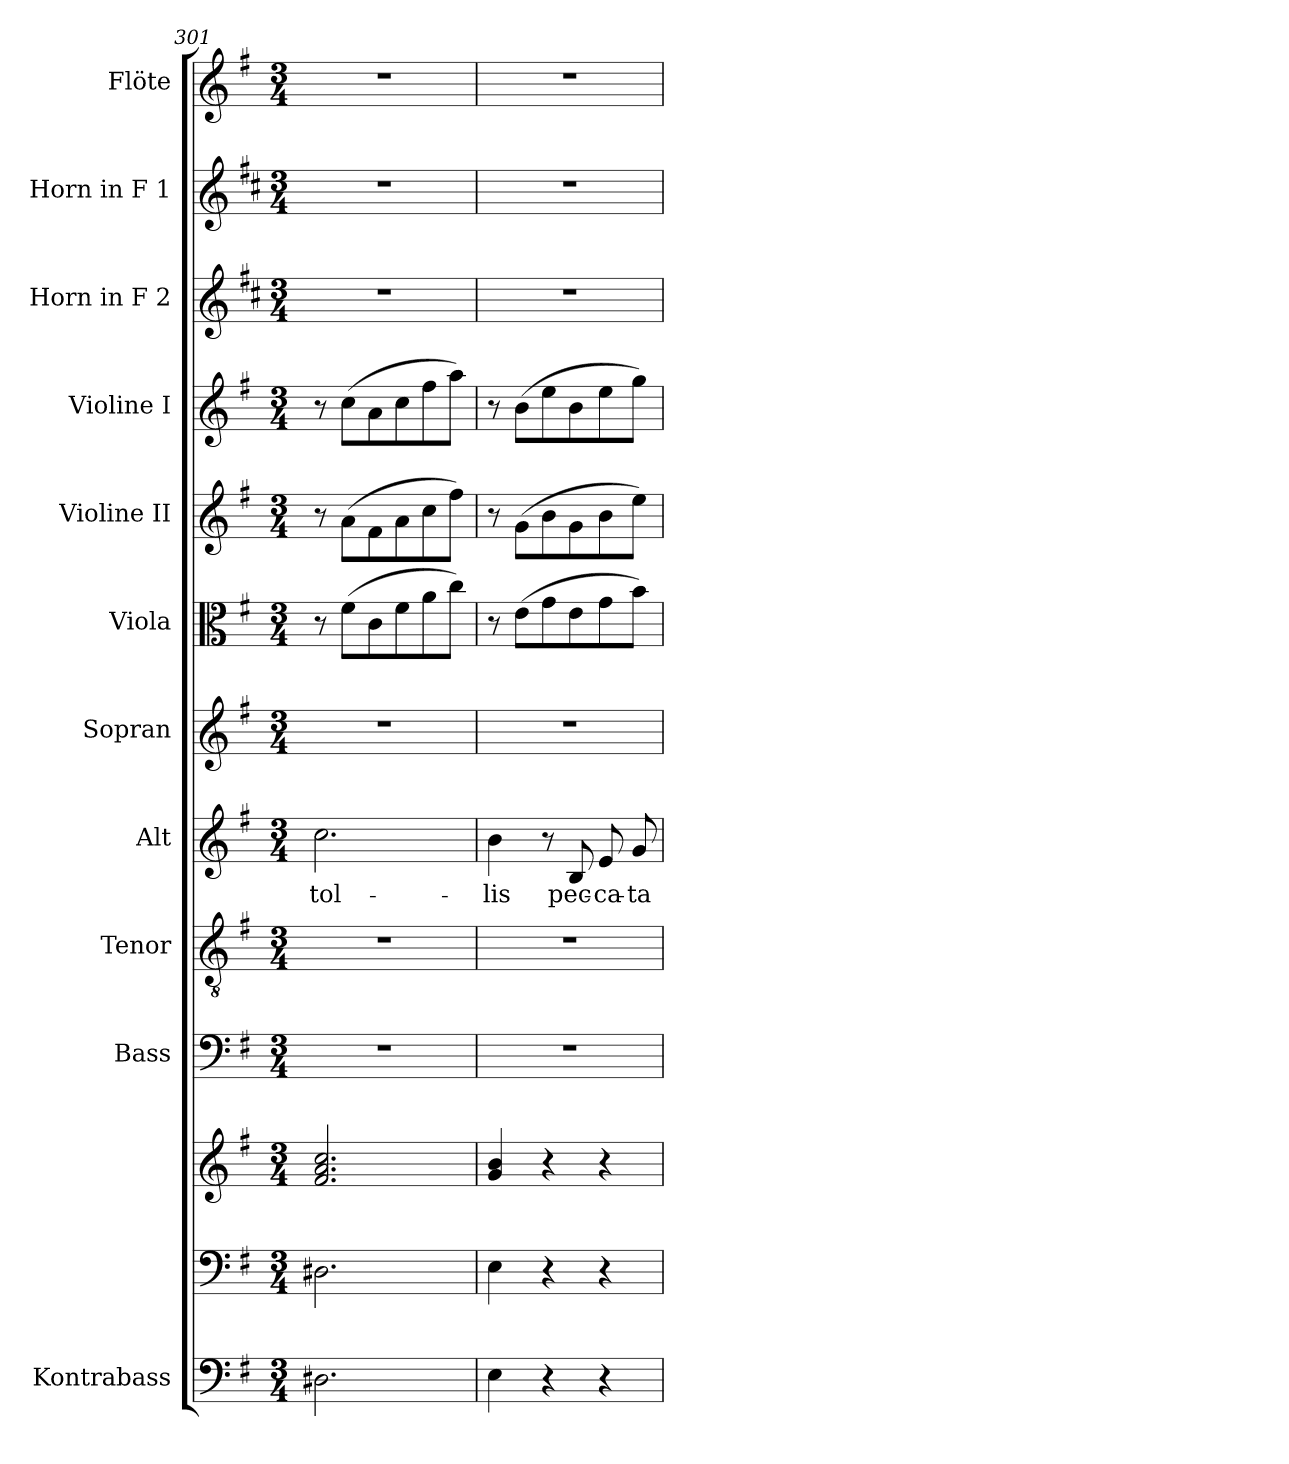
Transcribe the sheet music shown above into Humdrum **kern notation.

**kern	**kern	**kern	**kern	**kern	**kern	**text	**kern	**kern	**kern	**kern	**kern	**kern	**kern
*part12	*part11	*part11	*part10	*part9	*part8	*part8	*part7	*part6	*part5	*part4	*part3	*part2	*part1
*staff13	*staff12	*staff11	*staff10	*staff9	*staff8	*staff8	*staff7	*staff6	*staff5	*staff4	*staff3	*staff2	*staff1
*I"Kontrabass	*	*	*I"Bass	*I"Tenor	*I"Alt	*	*I"Sopran	*I"Viola	*I"Violine II	*I"Violine I	*I"Horn in F 2	*I"Horn in F 1	*I"Flöte
*I'Kb.	*	*	*I'B.	*I'T.	*I'A.	*	*I'S.	*I'Vla.	*I'Vl. II	*I'Vl. I	*	*	*I'Fl.
*clefF4	*clefF4	*clefG2	*clefF4	*clefGv2	*clefG2	*	*clefG2	*clefC3	*clefG2	*clefG2	*clefG2	*clefG2	*clefG2
*ITrd7c12	*	*	*	*	*	*	*	*	*	*	*ITrd4c7	*ITrd4c7	*
*k[f#]	*k[f#]	*k[f#]	*k[f#]	*k[f#]	*k[f#]	*	*k[f#]	*k[f#]	*k[f#]	*k[f#]	*k[f#]	*k[f#]	*k[f#]
*G:	*G:	*G:	*G:	*G:	*G:	*	*G:	*G:	*G:	*G:	*G:	*G:	*G:
*M3/4	*M3/4	*M3/4	*M3/4	*M3/4	*M3/4	*	*M3/4	*M3/4	*M3/4	*M3/4	*M3/4	*M3/4	*M3/4
=301	=301	=301	=301	=301	=301	=301	=301	=301	=301	=301	=301	=301	=301
!	!	!	!	!	!	!LO:LY:b	!	!	!	!	!	!	!
2.DD#X\	2.D#X\	2.f#/ 2.a/ 2.cc/	2.r	2.r	2.cc\	tol-	2.r	8r	8r	8r	2.r	2.r	2.r
.	.	.	.	.	.	.	.	(>8f#\L	(>8a\L	(>8cc\L	.	.	.
.	.	.	.	.	.	.	.	8c\	8f#\	8a\	.	.	.
.	.	.	.	.	.	.	.	8f#\	8a\	8cc\	.	.	.
.	.	.	.	.	.	.	.	8a\	8cc\	8ff#\	.	.	.
.	.	.	.	.	.	.	.	8cc\J)	8ff#\J)	8aa\J)	.	.	.
!!LO:PB:g=z
=302	=302	=302	=302	=302	=302	=302	=302	=302	=302	=302	=302	=302	=302
!	!	!	!	!	!	!LO:LY:b	!	!	!	!	!	!	!
4EE\	4E\	4g/ 4b/	2.r	2.r	4b\	-lis	2.r	8r	8r	8r	2.r	2.r	2.r
.	.	.	.	.	.	.	.	(>8e\L	(>8g\L	(>8b\L	.	.	.
4r	4r	4r	.	.	8r	.	.	8g\	8b\	8ee\	.	.	.
!	!	!	!	!	!	!LO:LY:b	!	!	!	!	!	!	!
.	.	.	.	.	8B/	pec-	.	8e\	8g\	8b\	.	.	.
!	!	!	!	!	!	!LO:LY:b	!	!	!	!	!	!	!
4r	4r	4r	.	.	8e/	-ca-	.	8g\	8b\	8ee\	.	.	.
!	!	!	!	!	!	!LO:LY:b	!	!	!	!	!	!	!
.	.	.	.	.	8g/	-ta	.	8b\J)	8ee\J)	8gg\J)	.	.	.
=	=	=	=	=	=	=	=	=	=	=	=	=	=
*-	*-	*-	*-	*-	*-	*-	*-	*-	*-	*-	*-	*-	*-
